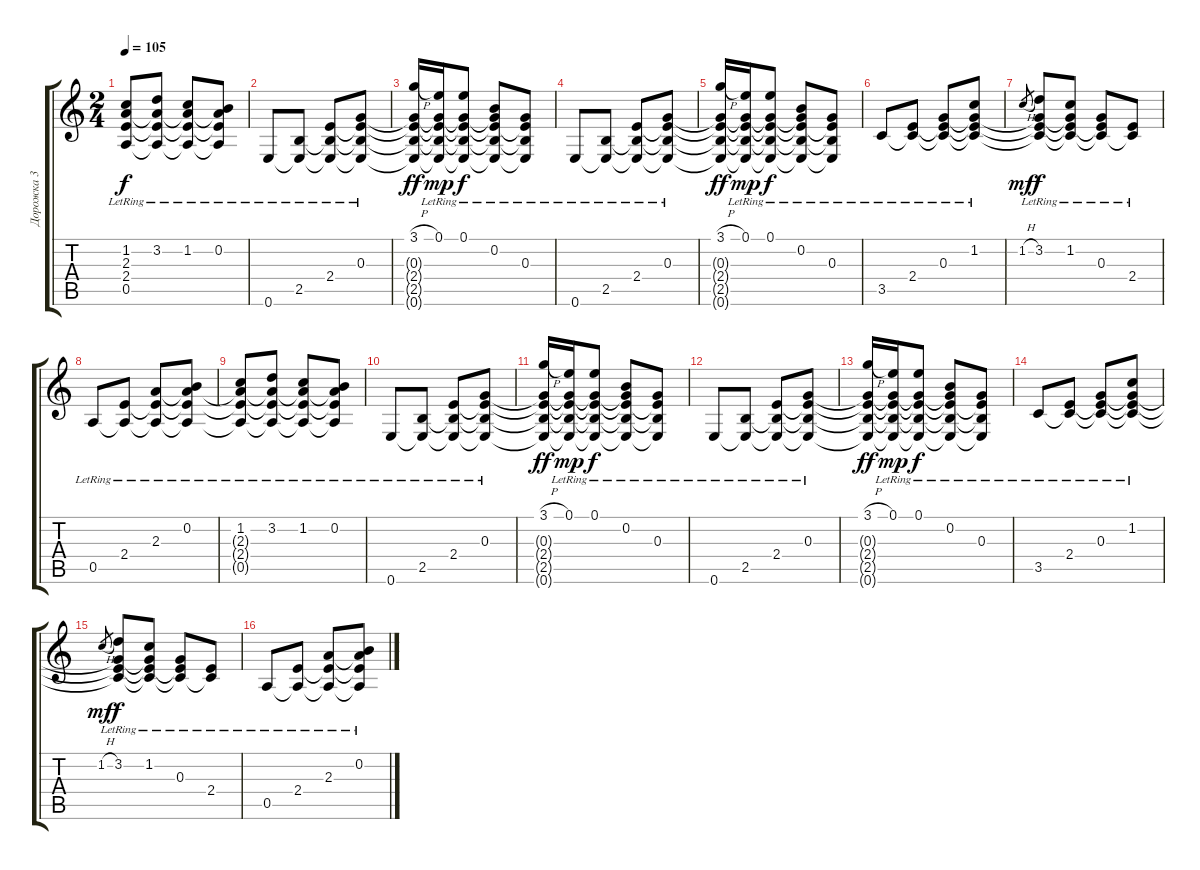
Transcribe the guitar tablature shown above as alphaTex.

\track ("Дорожка 3" "Дорожка 3") {instrument overdrivenguitar}
\staff {score tabs}
\tuning (E4 B3 G3 D3 A2 E2) {hide}
\ts (2 4)
\tempo 105
\clef g2
\ks c
(1.2{lr} 2.3{t} 2.4{t} 0.5{t}).8{dy f} (3.2{lr} 2.3{t} 2.4{t} 0.5{t}).8 (1.2{lr} 2.3{t} 2.4{t} 0.5{t}).8 (0.2{lr} 2.3{t} 2.4{t} 0.5{t}).8 |
0.6{lr}.8{volume 12 instrument acousticguitarsteel} (2.5{lr} 0.6{t}).8 (2.4{lr} 2.5{t} 0.6{t}).8 (0.3{lr} 2.4{t} 2.5{t} 0.6{t}).8 |
(3.1{h} 0.3{t} 2.4{t} 2.5{t} 0.6{t}).16{dy ff} (0.1{lr} 0.3{t} 2.4{t} 2.5{t} 0.6{t}).16{dy mp} (0.1{lr} 0.3{t} 2.4{t} 2.5{t} 0.6{t}).8{dy f} (0.2{lr} 0.3{t} 2.4{t} 2.5{t} 0.6{t}).8 (0.3{lr} 2.4{t} 2.5{t} 0.6{t}).8 |
0.6{lr}.8{volume 12 instrument acousticguitarsteel} (2.5{lr} 0.6{t}).8 (2.4{lr} 2.5{t} 0.6{t}).8 (0.3{lr} 2.4{t} 2.5{t} 0.6{t}).8 |
(3.1{h} 0.3{t} 2.4{t} 2.5{t} 0.6{t}).16{dy ff} (0.1{lr} 0.3{t} 2.4{t} 2.5{t} 0.6{t}).16{dy mp} (0.1{lr} 0.3{t} 2.4{t} 2.5{t} 0.6{t}).8{dy f} (0.2{lr} 0.3{t} 2.4{t} 2.5{t} 0.6{t}).8 (0.3{lr} 2.4{t} 2.5{t} 0.6{t}).8 |
3.5{lr}.8 (2.4{lr} 3.5{t}).8 (0.3{lr} 2.4{t} 3.5{t}).8 (1.2{lr} 0.3{t} 2.4{t} 3.5{t}).8 |
1.2{h}.8{gr dy mf} (3.2{lr} 0.3{t} 2.4{t} 3.5{t}).8{dy f} (1.2{lr} 0.3{t} 2.4{t} 3.5{t}).8 (0.3{lr} 2.4{t} 3.5{t}).8 (2.4{lr} 3.5{t}).8 |
0.5{lr}.8 (2.4{lr} 0.5{t}).8 (2.3{lr} 2.4{t} 0.5{t}).8 (0.2{lr} 2.3{t} 2.4{t} 0.5{t}).8 |
(1.2{lr} 2.3{t} 2.4{t} 0.5{t}).8 (3.2{lr} 2.3{t} 2.4{t} 0.5{t}).8 (1.2{lr} 2.3{t} 2.4{t} 0.5{t}).8 (0.2{lr} 2.3{t} 2.4{t} 0.5{t}).8 |
0.6{lr}.8 (2.5{lr} 0.6{t}).8 (2.4{lr} 2.5{t} 0.6{t}).8 (0.3{lr} 2.4{t} 2.5{t} 0.6{t}).8 |
(3.1{h} 0.3{t} 2.4{t} 2.5{t} 0.6{t}).16{dy ff} (0.1{lr} 0.3{t} 2.4{t} 2.5{t} 0.6{t}).16{dy mp} (0.1{lr} 0.3{t} 2.4{t} 2.5{t} 0.6{t}).8{dy f} (0.2{lr} 0.3{t} 2.4{t} 2.5{t} 0.6{t}).8 (0.3{lr} 2.4{t} 2.5{t} 0.6{t}).8 |
0.6{lr}.8{volume 12 instrument acousticguitarsteel} (2.5{lr} 0.6{t}).8 (2.4{lr} 2.5{t} 0.6{t}).8 (0.3{lr} 2.4{t} 2.5{t} 0.6{t}).8 |
(3.1{h} 0.3{t} 2.4{t} 2.5{t} 0.6{t}).16{dy ff} (0.1{lr} 0.3{t} 2.4{t} 2.5{t} 0.6{t}).16{dy mp} (0.1{lr} 0.3{t} 2.4{t} 2.5{t} 0.6{t}).8{dy f} (0.2{lr} 0.3{t} 2.4{t} 2.5{t} 0.6{t}).8 (0.3{lr} 2.4{t} 2.5{t} 0.6{t}).8 |
3.5{lr}.8 (2.4{lr} 3.5{t}).8 (0.3{lr} 2.4{t} 3.5{t}).8 (1.2{lr} 0.3{t} 2.4{t} 3.5{t}).8 |
1.2{h}.8{gr dy mf} (3.2{lr} 0.3{t} 2.4{t} 3.5{t}).8{dy f} (1.2{lr} 0.3{t} 2.4{t} 3.5{t}).8 (0.3{lr} 2.4{t} 3.5{t}).8 (2.4{lr} 3.5{t}).8 |
0.5{lr}.8 (2.4{lr} 0.5{t}).8 (2.3{lr} 2.4{t} 0.5{t}).8 (0.2{lr} 2.3{t} 2.4{t} 0.5{t}).8
